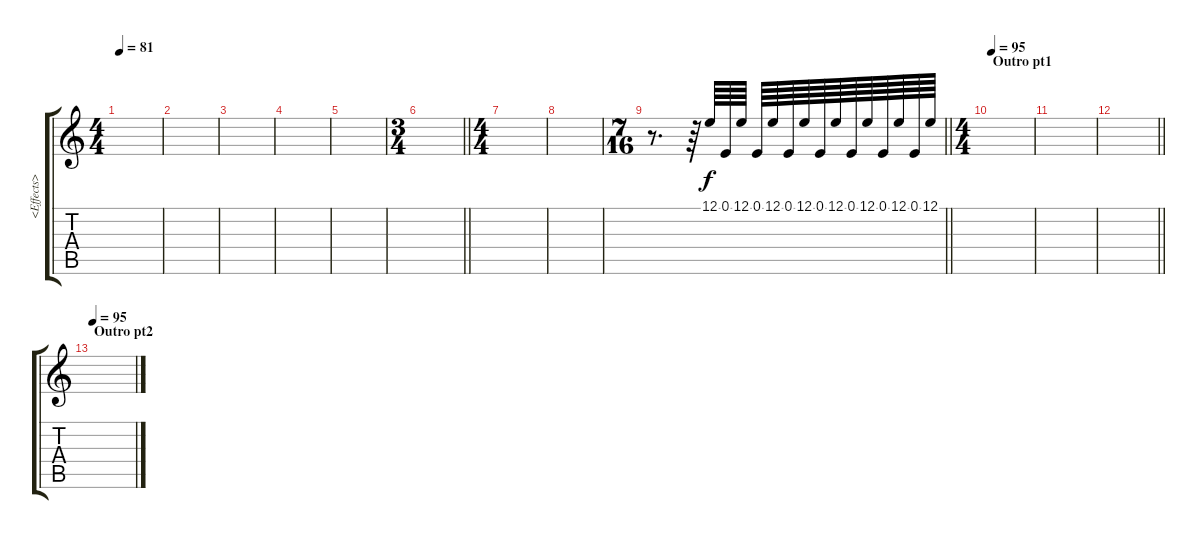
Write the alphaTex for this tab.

\track ("<Effects>" "<Effects>") {instrument lead6voice}
\staff {score tabs}
\tuning (E4 B3 G3 D3 A2 E2) {hide}
\ts (4 4)
\tempo 81
\clef g2
\ks c
|
|
|
|
|
\ts (3 4)
\barLineRight lightlight
|
\ts (4 4)
|
|
\ts (7 16)
\barLineRight lightlight
r.8{d volume 0} r.64{volume 13} 12.1.64 0.1.64 12.1.64 0.1.64 12.1.64 0.1.64 12.1.64 0.1.64 12.1.64 0.1.64 12.1.64 0.1.64 12.1.64 0.1.64 12.1.64 |
\ts (4 4)
\section ("" "Outro pt1")
\tempo 95
|
|
\barLineRight lightlight
|
\section ("" "Outro pt2")
\tempo 95
